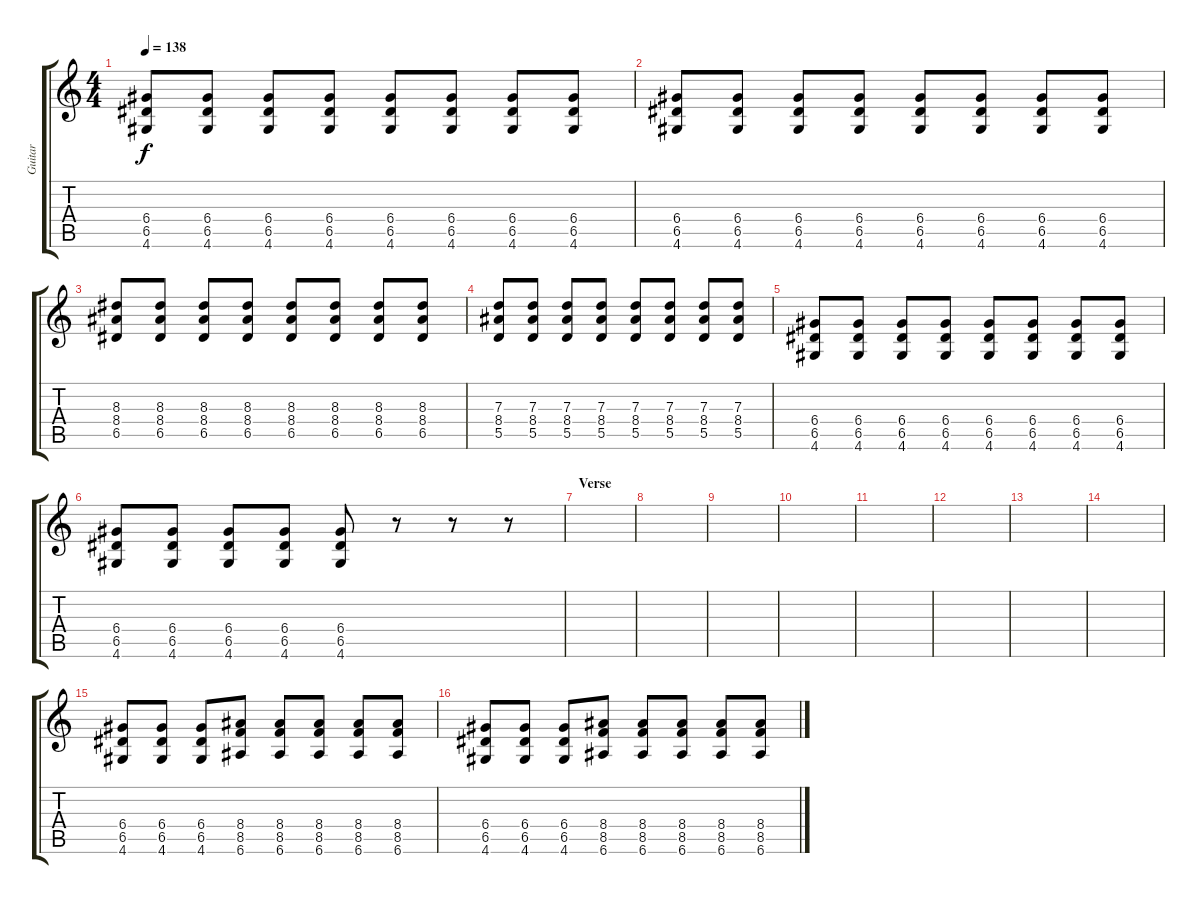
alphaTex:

\track ("Guitar" "Guitar") {instrument distortionguitar}
\staff {score tabs}
\tuning (E4 B3 G3 D3 A2 E2) {hide}
\ts (4 4)
\tempo 138
\clef g2
\ks c
(6.4 6.5 4.6).8{dy f} (6.4 6.5 4.6).8 (6.4 6.5 4.6).8 (6.4 6.5 4.6).8 (6.4 6.5 4.6).8 (6.4 6.5 4.6).8 (6.4 6.5 4.6).8 (6.4 6.5 4.6).8 |
(6.4 6.5 4.6).8 (6.4 6.5 4.6).8 (6.4 6.5 4.6).8 (6.4 6.5 4.6).8 (6.4 6.5 4.6).8 (6.4 6.5 4.6).8 (6.4 6.5 4.6).8 (6.4 6.5 4.6).8 |
(8.3 8.4 6.5).8 (8.3 8.4 6.5).8 (8.3 8.4 6.5).8 (8.3 8.4 6.5).8 (8.3 8.4 6.5).8 (8.3 8.4 6.5).8 (8.3 8.4 6.5).8 (8.3 8.4 6.5).8 |
(7.3 8.4 5.5).8 (7.3 8.4 5.5).8 (7.3 8.4 5.5).8 (7.3 8.4 5.5).8 (7.3 8.4 5.5).8 (7.3 8.4 5.5).8 (7.3 8.4 5.5).8 (7.3 8.4 5.5).8 |
(6.4 6.5 4.6).8 (6.4 6.5 4.6).8 (6.4 6.5 4.6).8 (6.4 6.5 4.6).8 (6.4 6.5 4.6).8 (6.4 6.5 4.6).8 (6.4 6.5 4.6).8 (6.4 6.5 4.6).8 |
(6.4 6.5 4.6).8 (6.4 6.5 4.6).8 (6.4 6.5 4.6).8 (6.4 6.5 4.6).8 (6.4 6.5 4.6).8 r.8 r.8 r.8 |
\section ("" "Verse")
|
|
|
|
|
|
|
|
(6.4 6.5 4.6).8{volume 10} (6.4 6.5 4.6).8 (6.4 6.5 4.6).8 (8.4 8.5 6.6).8 (8.4 8.5 6.6).8 (8.4 8.5 6.6).8 (8.4 8.5 6.6).8 (8.4 8.5 6.6).8 |
(6.4 6.5 4.6).8 (6.4 6.5 4.6).8 (6.4 6.5 4.6).8 (8.4 8.5 6.6).8 (8.4 8.5 6.6).8 (8.4 8.5 6.6).8 (8.4 8.5 6.6).8 (8.4 8.5 6.6).8
